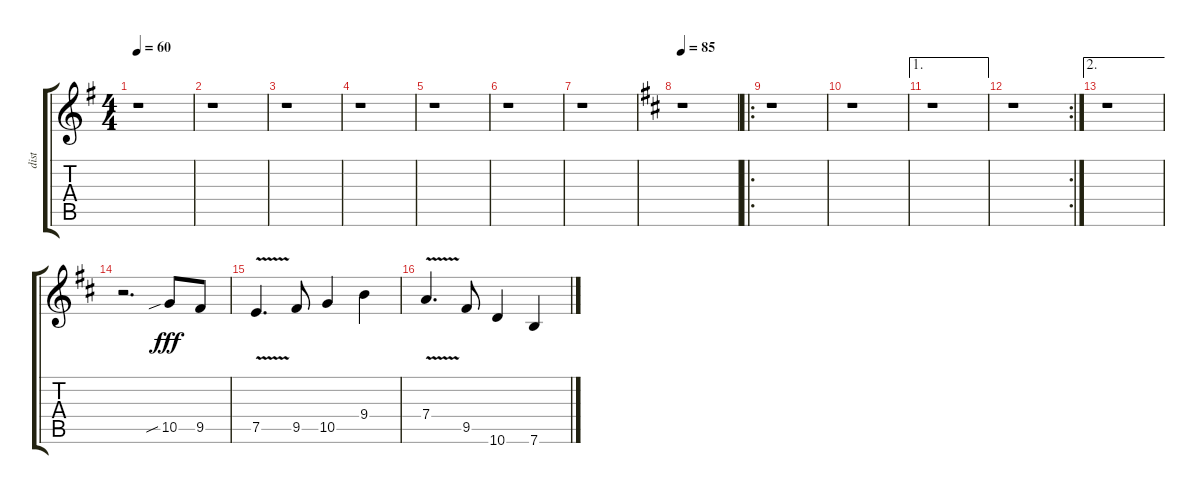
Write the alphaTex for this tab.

\track ("dist" "dist") {instrument overdrivenguitar}
\staff {score tabs}
\tuning (E4 B3 G3 D3 A2 E2) {hide}
\ts (4 4)
\tempo 60
\clef g2
\ks g
r.1{dy fff} |
r.1 |
r.1 |
r.1 |
r.1 |
r.1 |
r.1 |
\tempo 85
\ks d
r.1 |
\ro
r.1 |
r.1 |
\ae 1
r.1 |
\rc 2
r.1 |
\ae 2
r.1 |
r.2{d} 10.5{sib}.8 9.5.8 |
7.5{v}.4{d} 9.5.8 10.5.4 9.4.4 |
7.4{v}.4{d} 9.5.8 10.6.4 7.6.4
